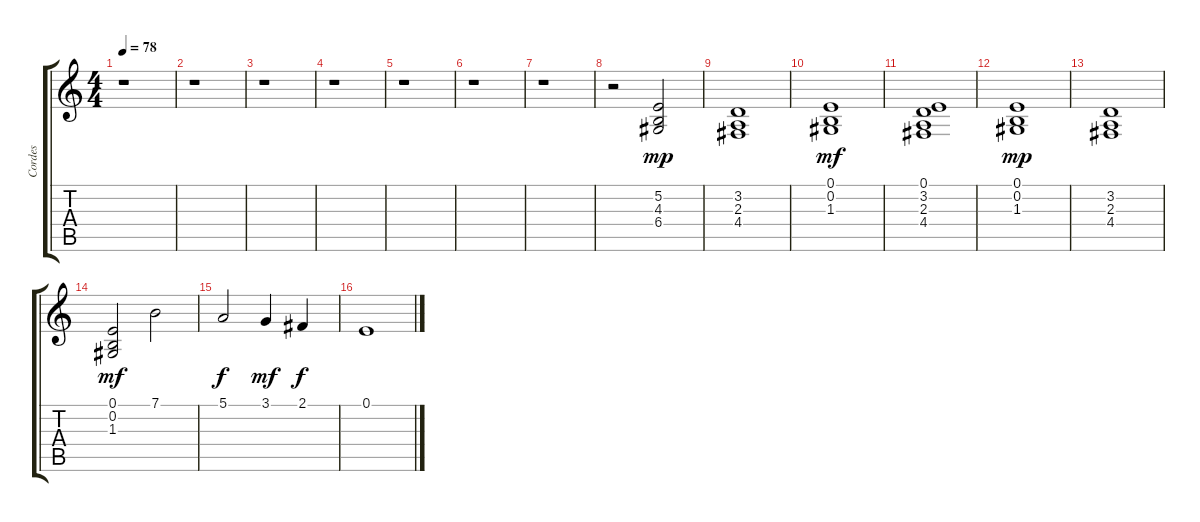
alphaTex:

\track ("Cordes" "Cordes") {instrument stringensemble1}
\staff {score tabs}
\tuning (E4 B3 G3 D3 A2 E2) {hide}
\ts (4 4)
\tempo 78
\clef g2
\ks c
r.1{dy mp} |
r.1 |
r.1 |
r.1 |
r.1 |
r.1 |
r.1 |
r.2 (5.2 4.3 6.4).2 |
(3.2 2.3 4.4).1 |
(0.1 0.2 1.3).1{dy mf} |
(0.1 3.2 2.3 4.4).1 |
(0.1 0.2 1.3).1{dy mp} |
(3.2 2.3 4.4).1 |
(0.1 0.2 1.3).2{dy mf} 7.1.2 |
5.1.2{dy f} 3.1.4{dy mf} 2.1.4{dy f} |
0.1.1
